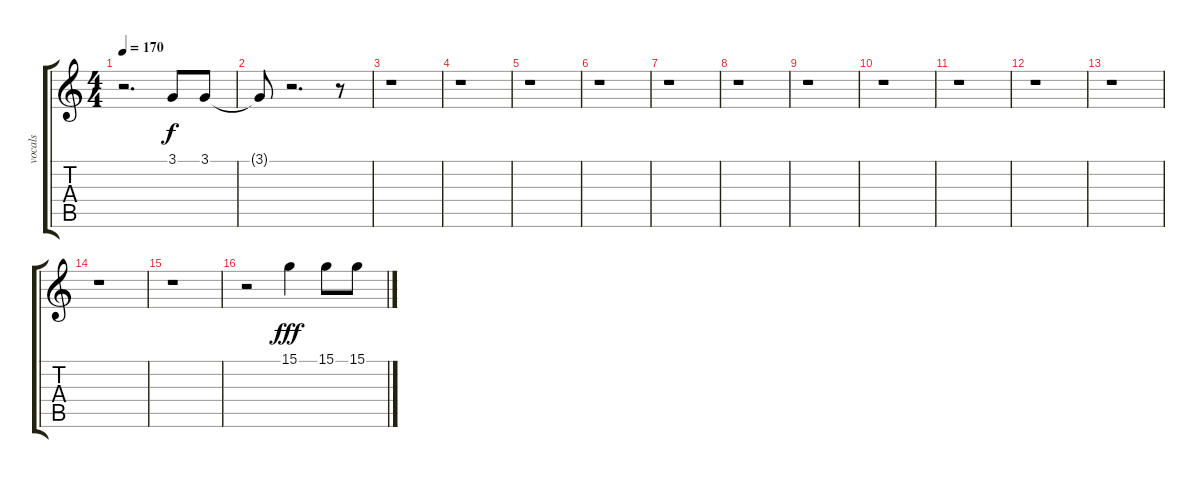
\track ("vocals" "vocals") {instrument panflute}
\staff {score tabs}
\tuning (E4 B3 G3 D3 A2 E2) {hide}
\ts (4 4)
\tempo 170
\clef g2
\ks c
r.2{d dy fff} 3.1.8{dy f} 3.1.8 |
3.1{t}.8 r.2{d} r.8 |
r.1 |
r.1 |
r.1 |
r.1 |
r.1 |
r.1 |
r.1 |
r.1 |
r.1 |
r.1 |
r.1 |
r.1 |
r.1 |
r.2 15.1.4{dy fff} 15.1.8 15.1.8
